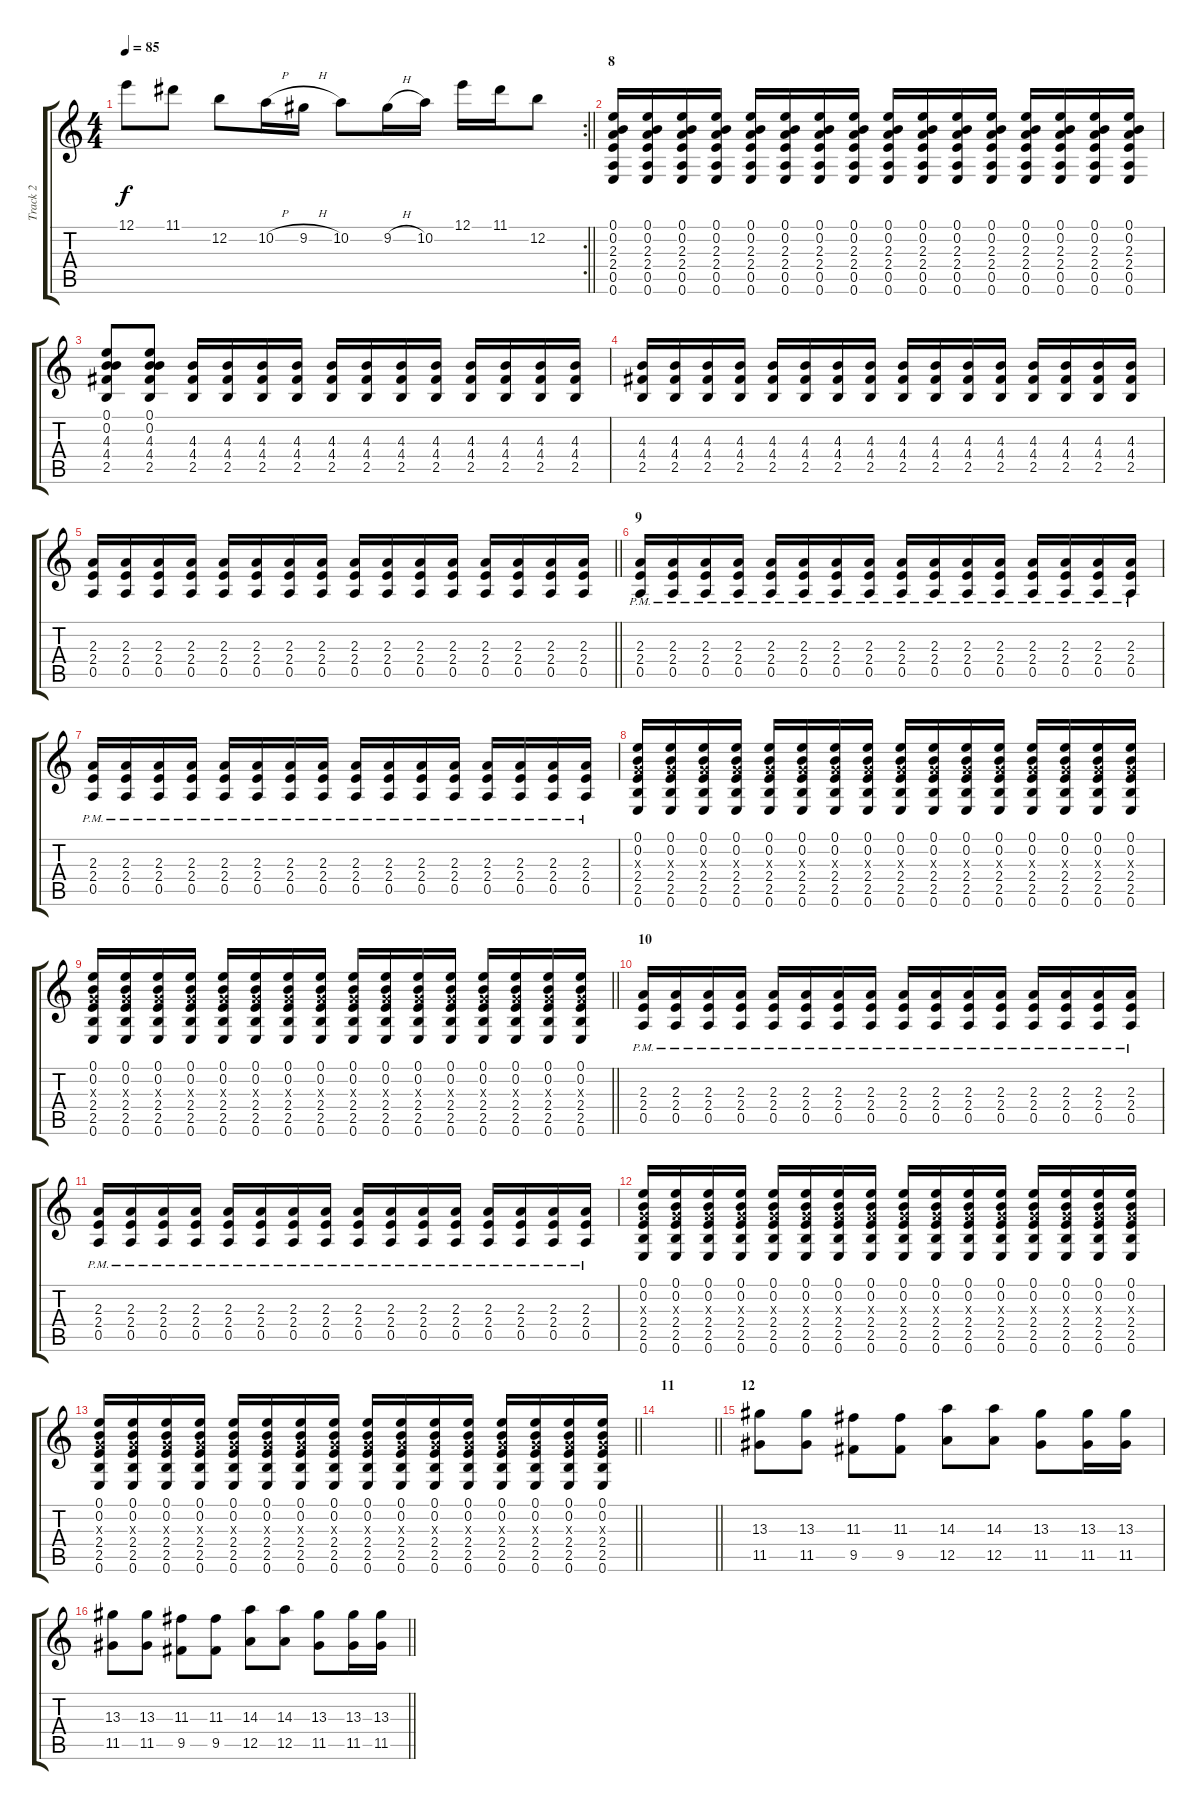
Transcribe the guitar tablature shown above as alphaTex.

\track ("Track 2" "Track 2") {instrument acousticguitarsteel}
\staff {score tabs}
\tuning (E4 B3 G3 D3 A2 E2) {hide}
\rc 2
\ts (4 4)
\tempo 85
\clef g2
\barLineRight lightlight
\ks c
12.1.8{dy f} 11.1.8 12.2.8 10.2{h}.16 9.2{h}.16 10.2.8 9.2{h}.16 10.2.16 12.1.16 11.1.16 12.2.8 |
\section ("" "8")
(0.1 0.2 2.3 2.4 0.5 0.6).16 (0.1 0.2 2.3 2.4 0.5 0.6).16 (0.1 0.2 2.3 2.4 0.5 0.6).16 (0.1 0.2 2.3 2.4 0.5 0.6).16 (0.1 0.2 2.3 2.4 0.5 0.6).16 (0.1 0.2 2.3 2.4 0.5 0.6).16 (0.1 0.2 2.3 2.4 0.5 0.6).16 (0.1 0.2 2.3 2.4 0.5 0.6).16 (0.1 0.2 2.3 2.4 0.5 0.6).16 (0.1 0.2 2.3 2.4 0.5 0.6).16 (0.1 0.2 2.3 2.4 0.5 0.6).16 (0.1 0.2 2.3 2.4 0.5 0.6).16 (0.1 0.2 2.3 2.4 0.5 0.6).16 (0.1 0.2 2.3 2.4 0.5 0.6).16 (0.1 0.2 2.3 2.4 0.5 0.6).16 (0.1 0.2 2.3 2.4 0.5 0.6).16 |
(0.1 0.2 4.3 4.4 2.5).8 (0.1 0.2 4.3 4.4 2.5).8 (4.3 4.4 2.5).16 (4.3 4.4 2.5).16 (4.3 4.4 2.5).16 (4.3 4.4 2.5).16 (4.3 4.4 2.5).16 (4.3 4.4 2.5).16 (4.3 4.4 2.5).16 (4.3 4.4 2.5).16 (4.3 4.4 2.5).16 (4.3 4.4 2.5).16 (4.3 4.4 2.5).16 (4.3 4.4 2.5).16 |
(4.3 4.4 2.5).16 (4.3 4.4 2.5).16 (4.3 4.4 2.5).16 (4.3 4.4 2.5).16 (4.3 4.4 2.5).16 (4.3 4.4 2.5).16 (4.3 4.4 2.5).16 (4.3 4.4 2.5).16 (4.3 4.4 2.5).16 (4.3 4.4 2.5).16 (4.3 4.4 2.5).16 (4.3 4.4 2.5).16 (4.3 4.4 2.5).16 (4.3 4.4 2.5).16 (4.3 4.4 2.5).16 (4.3 4.4 2.5).16 |
\barLineRight lightlight
(2.3 2.4 0.5).16 (2.3 2.4 0.5).16 (2.3 2.4 0.5).16 (2.3 2.4 0.5).16 (2.3 2.4 0.5).16 (2.3 2.4 0.5).16 (2.3 2.4 0.5).16 (2.3 2.4 0.5).16 (2.3 2.4 0.5).16 (2.3 2.4 0.5).16 (2.3 2.4 0.5).16 (2.3 2.4 0.5).16 (2.3 2.4 0.5).16 (2.3 2.4 0.5).16 (2.3 2.4 0.5).16 (2.3 2.4 0.5).16 |
\section ("" "9")
(2.3{pm} 2.4{pm} 0.5{pm}).16 (2.3{pm} 2.4{pm} 0.5{pm}).16 (2.3{pm} 2.4{pm} 0.5{pm}).16 (2.3{pm} 2.4{pm} 0.5{pm}).16 (2.3{pm} 2.4{pm} 0.5{pm}).16 (2.3{pm} 2.4{pm} 0.5{pm}).16 (2.3{pm} 2.4{pm} 0.5{pm}).16 (2.3{pm} 2.4{pm} 0.5{pm}).16 (2.3{pm} 2.4{pm} 0.5{pm}).16 (2.3{pm} 2.4{pm} 0.5{pm}).16 (2.3{pm} 2.4{pm} 0.5{pm}).16 (2.3{pm} 2.4{pm} 0.5{pm}).16 (2.3{pm} 2.4{pm} 0.5{pm}).16 (2.3{pm} 2.4{pm} 0.5{pm}).16 (2.3{pm} 2.4{pm} 0.5{pm}).16 (2.3{pm} 2.4{pm} 0.5{pm}).16 |
(2.3{pm} 2.4{pm} 0.5{pm}).16 (2.3{pm} 2.4{pm} 0.5{pm}).16 (2.3{pm} 2.4{pm} 0.5{pm}).16 (2.3{pm} 2.4{pm} 0.5{pm}).16 (2.3{pm} 2.4{pm} 0.5{pm}).16 (2.3{pm} 2.4{pm} 0.5{pm}).16 (2.3{pm} 2.4{pm} 0.5{pm}).16 (2.3{pm} 2.4{pm} 0.5{pm}).16 (2.3{pm} 2.4{pm} 0.5{pm}).16 (2.3{pm} 2.4{pm} 0.5{pm}).16 (2.3{pm} 2.4{pm} 0.5{pm}).16 (2.3{pm} 2.4{pm} 0.5{pm}).16 (2.3{pm} 2.4{pm} 0.5{pm}).16 (2.3{pm} 2.4{pm} 0.5{pm}).16 (2.3{pm} 2.4{pm} 0.5{pm}).16 (2.3{pm} 2.4{pm} 0.5{pm}).16 |
(0.1 0.2 0.3{x} 2.4 2.5 0.6).16 (0.1 0.2 0.3{x} 2.4 2.5 0.6).16 (0.1 0.2 0.3{x} 2.4 2.5 0.6).16 (0.1 0.2 0.3{x} 2.4 2.5 0.6).16 (0.1 0.2 0.3{x} 2.4 2.5 0.6).16 (0.1 0.2 0.3{x} 2.4 2.5 0.6).16 (0.1 0.2 0.3{x} 2.4 2.5 0.6).16 (0.1 0.2 0.3{x} 2.4 2.5 0.6).16 (0.1 0.2 0.3{x} 2.4 2.5 0.6).16 (0.1 0.2 0.3{x} 2.4 2.5 0.6).16 (0.1 0.2 0.3{x} 2.4 2.5 0.6).16 (0.1 0.2 0.3{x} 2.4 2.5 0.6).16 (0.1 0.2 0.3{x} 2.4 2.5 0.6).16 (0.1 0.2 0.3{x} 2.4 2.5 0.6).16 (0.1 0.2 0.3{x} 2.4 2.5 0.6).16 (0.1 0.2 0.3{x} 2.4 2.5 0.6).16 |
\barLineRight lightlight
(0.1 0.2 0.3{x} 2.4 2.5 0.6).16 (0.1 0.2 0.3{x} 2.4 2.5 0.6).16 (0.1 0.2 0.3{x} 2.4 2.5 0.6).16 (0.1 0.2 0.3{x} 2.4 2.5 0.6).16 (0.1 0.2 0.3{x} 2.4 2.5 0.6).16 (0.1 0.2 0.3{x} 2.4 2.5 0.6).16 (0.1 0.2 0.3{x} 2.4 2.5 0.6).16 (0.1 0.2 0.3{x} 2.4 2.5 0.6).16 (0.1 0.2 0.3{x} 2.4 2.5 0.6).16 (0.1 0.2 0.3{x} 2.4 2.5 0.6).16 (0.1 0.2 0.3{x} 2.4 2.5 0.6).16 (0.1 0.2 0.3{x} 2.4 2.5 0.6).16 (0.1 0.2 0.3{x} 2.4 2.5 0.6).16 (0.1 0.2 0.3{x} 2.4 2.5 0.6).16 (0.1 0.2 0.3{x} 2.4 2.5 0.6).16 (0.1 0.2 0.3{x} 2.4 2.5 0.6).16 |
\section ("" "10")
(2.3{pm} 2.4{pm} 0.5{pm}).16 (2.3{pm} 2.4{pm} 0.5{pm}).16 (2.3{pm} 2.4{pm} 0.5{pm}).16 (2.3{pm} 2.4{pm} 0.5{pm}).16 (2.3{pm} 2.4{pm} 0.5{pm}).16 (2.3{pm} 2.4{pm} 0.5{pm}).16 (2.3{pm} 2.4{pm} 0.5{pm}).16 (2.3{pm} 2.4{pm} 0.5{pm}).16 (2.3{pm} 2.4{pm} 0.5{pm}).16 (2.3{pm} 2.4{pm} 0.5{pm}).16 (2.3{pm} 2.4{pm} 0.5{pm}).16 (2.3{pm} 2.4{pm} 0.5{pm}).16 (2.3{pm} 2.4{pm} 0.5{pm}).16 (2.3{pm} 2.4{pm} 0.5{pm}).16 (2.3{pm} 2.4{pm} 0.5{pm}).16 (2.3{pm} 2.4{pm} 0.5{pm}).16 |
(2.3{pm} 2.4{pm} 0.5{pm}).16 (2.3{pm} 2.4{pm} 0.5{pm}).16 (2.3{pm} 2.4{pm} 0.5{pm}).16 (2.3{pm} 2.4{pm} 0.5{pm}).16 (2.3{pm} 2.4{pm} 0.5{pm}).16 (2.3{pm} 2.4{pm} 0.5{pm}).16 (2.3{pm} 2.4{pm} 0.5{pm}).16 (2.3{pm} 2.4{pm} 0.5{pm}).16 (2.3{pm} 2.4{pm} 0.5{pm}).16 (2.3{pm} 2.4{pm} 0.5{pm}).16 (2.3{pm} 2.4{pm} 0.5{pm}).16 (2.3{pm} 2.4{pm} 0.5{pm}).16 (2.3{pm} 2.4{pm} 0.5{pm}).16 (2.3{pm} 2.4{pm} 0.5{pm}).16 (2.3{pm} 2.4{pm} 0.5{pm}).16 (2.3{pm} 2.4{pm} 0.5{pm}).16 |
(0.1 0.2 0.3{x} 2.4 2.5 0.6).16 (0.1 0.2 0.3{x} 2.4 2.5 0.6).16 (0.1 0.2 0.3{x} 2.4 2.5 0.6).16 (0.1 0.2 0.3{x} 2.4 2.5 0.6).16 (0.1 0.2 0.3{x} 2.4 2.5 0.6).16 (0.1 0.2 0.3{x} 2.4 2.5 0.6).16 (0.1 0.2 0.3{x} 2.4 2.5 0.6).16 (0.1 0.2 0.3{x} 2.4 2.5 0.6).16 (0.1 0.2 0.3{x} 2.4 2.5 0.6).16 (0.1 0.2 0.3{x} 2.4 2.5 0.6).16 (0.1 0.2 0.3{x} 2.4 2.5 0.6).16 (0.1 0.2 0.3{x} 2.4 2.5 0.6).16 (0.1 0.2 0.3{x} 2.4 2.5 0.6).16 (0.1 0.2 0.3{x} 2.4 2.5 0.6).16 (0.1 0.2 0.3{x} 2.4 2.5 0.6).16 (0.1 0.2 0.3{x} 2.4 2.5 0.6).16 |
\barLineRight lightlight
(0.1 0.2 0.3{x} 2.4 2.5 0.6).16 (0.1 0.2 0.3{x} 2.4 2.5 0.6).16 (0.1 0.2 0.3{x} 2.4 2.5 0.6).16 (0.1 0.2 0.3{x} 2.4 2.5 0.6).16 (0.1 0.2 0.3{x} 2.4 2.5 0.6).16 (0.1 0.2 0.3{x} 2.4 2.5 0.6).16 (0.1 0.2 0.3{x} 2.4 2.5 0.6).16 (0.1 0.2 0.3{x} 2.4 2.5 0.6).16 (0.1 0.2 0.3{x} 2.4 2.5 0.6).16 (0.1 0.2 0.3{x} 2.4 2.5 0.6).16 (0.1 0.2 0.3{x} 2.4 2.5 0.6).16 (0.1 0.2 0.3{x} 2.4 2.5 0.6).16 (0.1 0.2 0.3{x} 2.4 2.5 0.6).16 (0.1 0.2 0.3{x} 2.4 2.5 0.6).16 (0.1 0.2 0.3{x} 2.4 2.5 0.6).16 (0.1 0.2 0.3{x} 2.4 2.5 0.6).16 |
\section ("" "11")
\barLineRight lightlight
|
\section ("" "12")
(13.3 11.5).8 (13.3 11.5).8 (11.3 9.5).8 (11.3 9.5).8 (14.3 12.5).8 (14.3 12.5).8 (13.3 11.5).8 (13.3 11.5).16 (13.3 11.5).16 |
\barLineRight lightlight
(13.3 11.5).8 (13.3 11.5).8 (11.3 9.5).8 (11.3 9.5).8 (14.3 12.5).8 (14.3 12.5).8 (13.3 11.5).8 (13.3 11.5).16 (13.3 11.5).16
